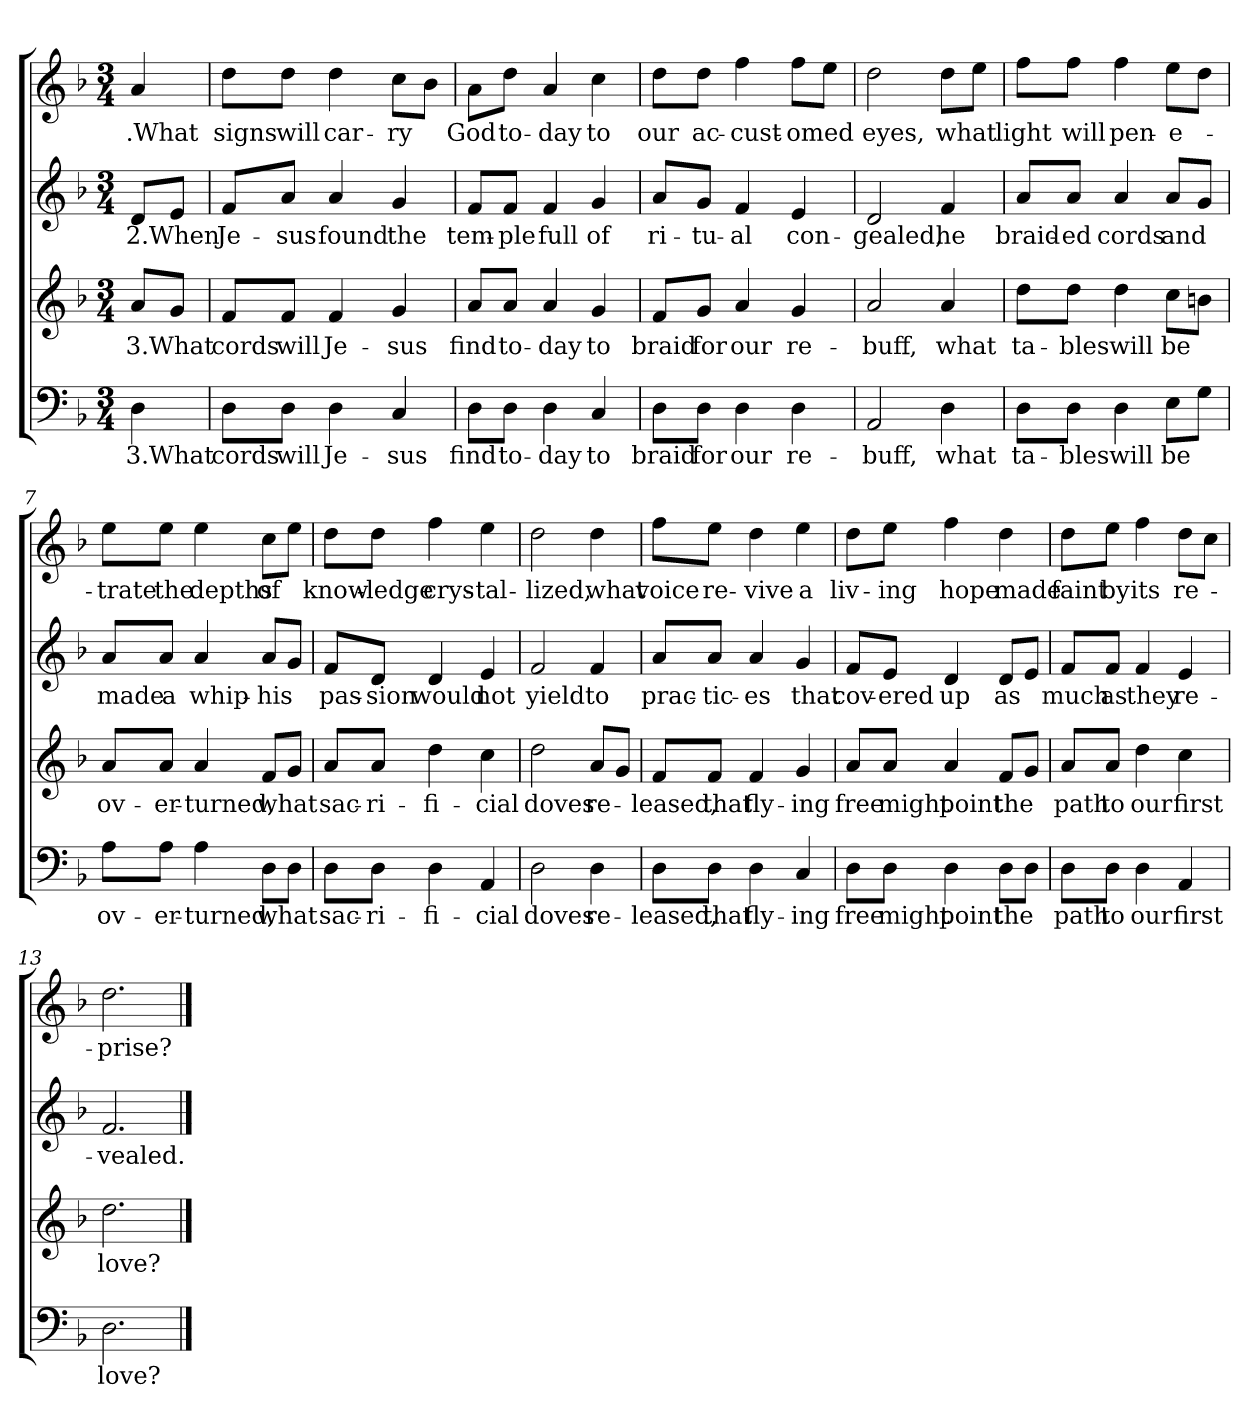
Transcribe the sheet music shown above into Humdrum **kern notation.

**kern	**text	**kern	**text	**kern	**text	**kern	**text
*part4	*part4	*part3	*part3	*part2	*part2	*part1	*part1
*staff4	*staff4	*staff3	*staff3	*staff2	*staff2	*staff1	*staff1
*clefF4	*	*clefG2	*	*clefG2	*	*clefG2	*
*k[b-]	*	*k[b-]	*	*k[b-]	*	*k[b-]	*
*F:	*	*F:	*	*F:	*	*F:	*
*M3/4	*	*M3/4	*	*M3/4	*	*M3/4	*
=1	=1	=1	=1	=1	=1	=1	=1
!LO:N:head=solid	!LO:LY:a	!	!LO:LY:b	!LO:N:head=solid	!LO:LY:b	!	!LO:LY:b
4D\	3.What	8a/L	3.What	8d/L	2.When	4a</	.What
!	!	!LO:N:head=solid	!	!	!	!	!
.	.	8g/J	.	8e/J	.	.	.
=2	=2	=2	=2	=2	=2	=2	=2
!LO:N:head=solid	!LO:LY:a	!LO:N:head=solid	!LO:LY:b	!LO:N:head=solid	!LO:LY:b	!LO:N:head=solid	!LO:LY:b
8D\L	cords	8f/L	cords	8f/L	Je-	8dd\L	signs
!LO:N:head=solid	!LO:LY:a	!LO:N:head=solid	!LO:LY:b	!	!LO:LY:b	!LO:N:head=solid	!LO:LY:b
8D\J	will	8f/J	will	8a/J	-sus	8dd\J	will
!LO:N:head=solid	!LO:LY:a	!LO:N:head=solid	!LO:LY:b	!	!LO:LY:b	!LO:N:head=solid	!LO:LY:b
4D\	Je-	4f/	Je-	4a/	found	4dd\	car-
!LO:N:head=solid	!LO:LY:a	!LO:N:head=solid	!LO:LY:b	!LO:N:head=solid	!LO:LY:b	!LO:N:head=solid	!LO:LY:b
4C/	-sus	4g/	-sus	4g/	the	8cc\L	-ry
!	!	!	!	!	!	!LO:N:head=solid	!
.	.	.	.	.	.	8b-\J	.
=3	=3	=3	=3	=3	=3	=3	=3
!LO:N:head=solid	!LO:LY:a	!	!LO:LY:b	!LO:N:head=solid	!LO:LY:b	!	!LO:LY:b
8D\L	find	8a/L	find	8f/L	tem-	8a\L	God
!LO:N:head=solid	!LO:LY:a	!	!LO:LY:b	!LO:N:head=solid	!LO:LY:b:rj	!LO:N:head=solid	!LO:LY:b
8D\J	to-	8a/J	to-	8f/J	-ple	8dd\J	to-
!LO:N:head=solid	!LO:LY:a	!	!LO:LY:b	!LO:N:head=solid	!LO:LY:b	!	!LO:LY:b
4D\	-day	4a/	-day	4f/	full	4a/	-day
!LO:N:head=solid	!LO:LY:a	!LO:N:head=solid	!LO:LY:b	!LO:N:head=solid	!LO:LY:b	!LO:N:head=solid	!LO:LY:b
4C/	to	4g/	to	4g/	of	4cc\	to
=4	=4	=4	=4	=4	=4	=4	=4
!LO:N:head=solid	!LO:LY:a	!LO:N:head=solid	!LO:LY:b	!	!LO:LY:b	!LO:N:head=solid	!LO:LY:b
8D\L	braid	8f/L	braid	8a/L	ri-	8dd\L	our
!LO:N:head=solid	!LO:LY:a	!LO:N:head=solid	!LO:LY:b	!LO:N:head=solid	!LO:LY:b	!LO:N:head=solid	!LO:LY:b
8D\J	for	8g/J	for	8g/J	-tu-	8dd\J	ac-
!LO:N:head=solid	!LO:LY:a	!	!LO:LY:b	!LO:N:head=solid	!LO:LY:b	!LO:N:head=solid	!LO:LY:b
4D\	our	4a/	our	4f/	-al	4ff\	-cust-
!LO:N:head=solid	!LO:LY:a	!LO:N:head=solid	!LO:LY:b	!	!LO:LY:b	!LO:N:head=solid	!LO:LY:b
4D\	re-	4g/	re-	4e/	con-	8ff\L	-omed
.	.	.	.	.	.	8ee\J	.
=5	=5	=5	=5	=5	=5	=5	=5
!	!LO:LY:a	!	!LO:LY:b	!	!LO:LY:b	!	!LO:LY:b
2AA/	-buff,	2a/	-buff,	2d/	-gealed,	2dd\	eyes,
!LO:N:head=solid	!LO:LY:a	!	!LO:LY:b	!LO:N:head=solid	!LO:LY:b	!LO:N:head=solid	!LO:LY:b
4D\	what	4a/	what	4f/	he	8dd\L	what
.	.	.	.	.	.	8ee\J	.
=6	=6	=6	=6	=6	=6	=6	=6
!LO:N:head=solid	!LO:LY:a	!LO:N:head=solid	!LO:LY:b	!	!LO:LY:b	!LO:N:head=solid	!LO:LY:b
8D\L	ta-	8dd\L	ta-	8a/L	braid-	8ff\L	light
!LO:N:head=solid	!LO:LY:a	!LO:N:head=solid	!LO:LY:b	!	!LO:LY:b:rj	!LO:N:head=solid	!LO:LY:b
8D\J	-bles	8dd\J	-bles	8a/J	-ed	8ff\J	will
!LO:N:head=solid	!LO:LY:a	!LO:N:head=solid	!LO:LY:b	!	!LO:LY:b	!LO:N:head=solid	!LO:LY:b
4D\	will	4dd\	will	4a/	cords	4ff\	pen-
!	!LO:LY:a	!LO:N:head=solid	!LO:LY:b	!	!LO:LY:b	!	!LO:LY:b
8E\L	be	8cc\L	be	8a/L	and	8ee\L	-e-
!LO:N:head=solid	!	!LO:N:head=solid	!	!LO:N:head=solid	!	!LO:N:head=solid	!
8G\J	.	8bn\J	.	8g/J	.	8dd\J	.
=7	=7	=7	=7	=7	=7	=7	=7
!	!LO:LY:a	!	!LO:LY:b	!	!LO:LY:b	!	!LO:LY:b
8A\L	ov-	8a/L	ov-	8a/L	made	8ee\L	-trate
!	!LO:LY:a	!	!LO:LY:b	!	!LO:LY:b	!	!LO:LY:b
8A\J	-er-	8a/J	-er-	8a/J	a	8ee\J	the
!	!LO:LY:a	!	!LO:LY:b	!	!LO:LY:b	!	!LO:LY:b
4A\	-turned,	4a/	-turned,	4a/	whip-	4ee\	depths
!LO:N:head=solid	!LO:LY:a	!LO:N:head=solid	!LO:LY:b	!	!LO:LY:b	!LO:N:head=solid	!LO:LY:b
8D\L	what	8f/L	what	8a/L	-his	8cc\L	of
!LO:N:head=solid	!	!LO:N:head=solid	!	!LO:N:head=solid	!	!	!
8D\J	.	8g/J	.	8g/J	.	8ee\J	.
!!LO:LB:g=z
=8	=8	=8	=8	=8	=8	=8	=8
!LO:N:head=solid	!LO:LY:a	!	!LO:LY:b	!LO:N:head=solid	!LO:LY:b	!LO:N:head=solid	!LO:LY:b
8D\L	sac-	8a/L	sac-	8f/L	pas-	8dd\L	know-
!LO:N:head=solid	!LO:LY:a	!	!LO:LY:b	!LO:N:head=solid	!LO:LY:b	!LO:N:head=solid	!LO:LY:b:rj
8D\J	-ri-	8a/J	-ri-	8d/J	-sion	8dd\J	-ledge
!LO:N:head=solid	!LO:LY:a	!LO:N:head=solid	!LO:LY:b	!LO:N:head=solid	!LO:LY:b	!LO:N:head=solid	!LO:LY:b
4D\	-fi-	4dd\	-fi-	4d/	would	4ff\	crys-
!	!LO:LY:a	!LO:N:head=solid	!LO:LY:b	!	!LO:LY:b	!	!LO:LY:b
4AA/	-cial	4cc\	-cial	4e/	not	4ee\	-tal-
=9	=9	=9	=9	=9	=9	=9	=9
!	!LO:LY:a	!	!LO:LY:b	!LO:N:head=open	!LO:LY:b	!	!LO:LY:b
2D\	doves	2dd\	doves	2f/	yield	2dd\	-lized,
!LO:N:head=solid	!LO:LY:a	!	!LO:LY:b	!LO:N:head=solid	!LO:LY:b	!LO:N:head=solid	!LO:LY:b
4D\	re-	8a/L	re-	4f/	to	4dd\	what
!	!	!LO:N:head=solid	!	!	!	!	!
.	.	8g/J	.	.	.	.	.
=10	=10	=10	=10	=10	=10	=10	=10
!LO:N:head=solid	!LO:LY:a	!LO:N:head=solid	!LO:LY:b	!	!LO:LY:b	!LO:N:head=solid	!LO:LY:b
8D\L	-leased,	8f/L	-leased,	8a/L	prac-	8ff\L	voice
!LO:N:head=solid	!LO:LY:a	!LO:N:head=solid	!LO:LY:b	!	!LO:LY:b	!	!LO:LY:b
8D\J	that	8f/J	that	8a/J	-tic-	8ee\J	re-
!LO:N:head=solid	!LO:LY:a	!LO:N:head=solid	!LO:LY:b	!	!LO:LY:b	!LO:N:head=solid	!LO:LY:b
4D\	fly-	4f/	fly-	4a/	-es	4dd\	-vive
!LO:N:head=solid	!LO:LY:a	!LO:N:head=solid	!LO:LY:b	!LO:N:head=solid	!LO:LY:b	!	!LO:LY:b
4C/	-ing	4g/	-ing	4g/	that	4ee\	a
=11	=11	=11	=11	=11	=11	=11	=11
!LO:N:head=solid	!LO:LY:a	!	!LO:LY:b	!LO:N:head=solid	!LO:LY:b	!LO:N:head=solid	!LO:LY:b
8D\L	free	8a/L	free	8f/L	cov-	8dd\L	liv-
!LO:N:head=solid	!LO:LY:a	!	!LO:LY:b	!	!LO:LY:b	!	!LO:LY:b
8D\J	might	8a/J	might	8e/J	-ered	8ee\J	-ing
!LO:N:head=solid	!LO:LY:a	!	!LO:LY:b	!LO:N:head=solid	!LO:LY:b	!LO:N:head=solid	!LO:LY:b
4D\	point	4a/	point	4d/	up	4ff\	hope
!LO:N:head=solid	!LO:LY:a	!LO:N:head=solid	!LO:LY:b	!LO:N:head=solid	!LO:LY:b	!LO:N:head=solid	!LO:LY:b
8D\L	the	8f/L	the	8d/L	as	4dd\	made
!LO:N:head=solid	!	!LO:N:head=solid	!	!	!	!	!
8D\J	.	8g/J	.	8e/J	.	.	.
=12	=12	=12	=12	=12	=12	=12	=12
!LO:N:head=solid	!LO:LY:a	!	!LO:LY:b	!LO:N:head=solid	!LO:LY:b	!LO:N:head=solid	!LO:LY:b
8D\L	path	8a/L	path	8f/L	much	8dd\L	faint
!LO:N:head=solid	!LO:LY:a	!	!LO:LY:b	!LO:N:head=solid	!LO:LY:b	!	!LO:LY:b
8D\J	to	8a/J	to	8f/J	as	8ee\J	by
!LO:N:head=solid	!LO:LY:a	!LO:N:head=solid	!LO:LY:b	!LO:N:head=solid	!LO:LY:b	!LO:N:head=solid	!LO:LY:b
4D\	our	4dd\	our	4f/	they	4ff\	its
!	!LO:LY:a	!LO:N:head=solid	!LO:LY:b	!	!LO:LY:b	!LO:N:head=solid	!LO:LY:b
4AA/	first	4cc\	first	4e/	re-	8dd\L	re-
!	!	!	!	!	!	!LO:N:head=solid	!
.	.	.	.	.	.	8cc\J	.
=13	=13	=13	=13	=13	=13	=13	=13
!	!LO:LY:a	!	!LO:LY:b	!LO:N:head=open	!LO:LY:b	!	!LO:LY:b
2.D\	love?	2.dd\	love?	2.f/	-vealed.	2.dd\	-prise?
==	==	==	==	==	==	==	==
*-	*-	*-	*-	*-	*-	*-	*-
